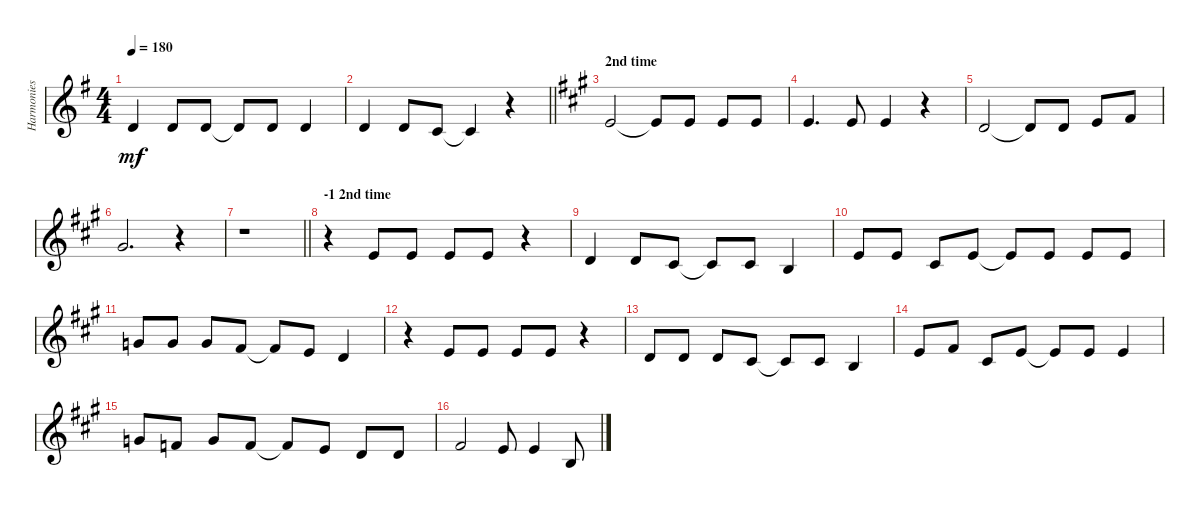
\track ("Harmonies" "Harmonies") {instrument tenorsax}
\staff {score}
\tuning (E4 B3 G3 D3 A2 E2 B1) {hide}
\ts (4 4)
\tempo 180
\clef g2
\ks g
3.2.4{dy mf} 3.2.8 3.2.8 3.2{t}.8 3.2.8 3.2.4 |
\barLineRight lightlight
3.2.4 3.2.8 1.2.8 1.2{t}.4 r.4 |
\section ("" "2nd time")
\ks a
0.1.2 0.1{t}.8 0.1.8 0.1.8 0.1.8 |
0.1.4{d} 0.1.8 0.1.4 r.4 |
3.2.2 3.2{t}.8 3.2.8 0.1.8 2.1.8 |
4.1.2{d} r.4 |
\barLineRight lightlight
r.1 |
\section ("" "-1 2nd time")
r.4 0.1.8 0.1.8 0.1.8 0.1.8 r.4 |
3.2.4 3.2.8 2.2.8 2.2{t}.8 2.2.8 0.2.4 |
0.1.8 0.1.8 2.2.8 0.1.8 0.1{t}.8 0.1.8 0.1.8 0.1.8 |
3.1.8 3.1.8 3.1.8 2.1.8 2.1{t}.8 0.1.8 3.2.4 |
r.4 0.1.8 0.1.8 0.1.8 0.1.8 r.4 |
3.2.8 3.2.8 3.2.8 2.2.8 2.2{t}.8 2.2.8 0.2.4 |
0.1.8 2.1.8 2.2.8 0.1.8 0.1{t}.8 0.1.8 0.1.4 |
3.1.8 1.1.8 3.1.8 1.1.8 1.1{t}.8 0.1.8 3.2.8 3.2.8 |
2.1.2 0.1.8 0.1.4 0.2.8
